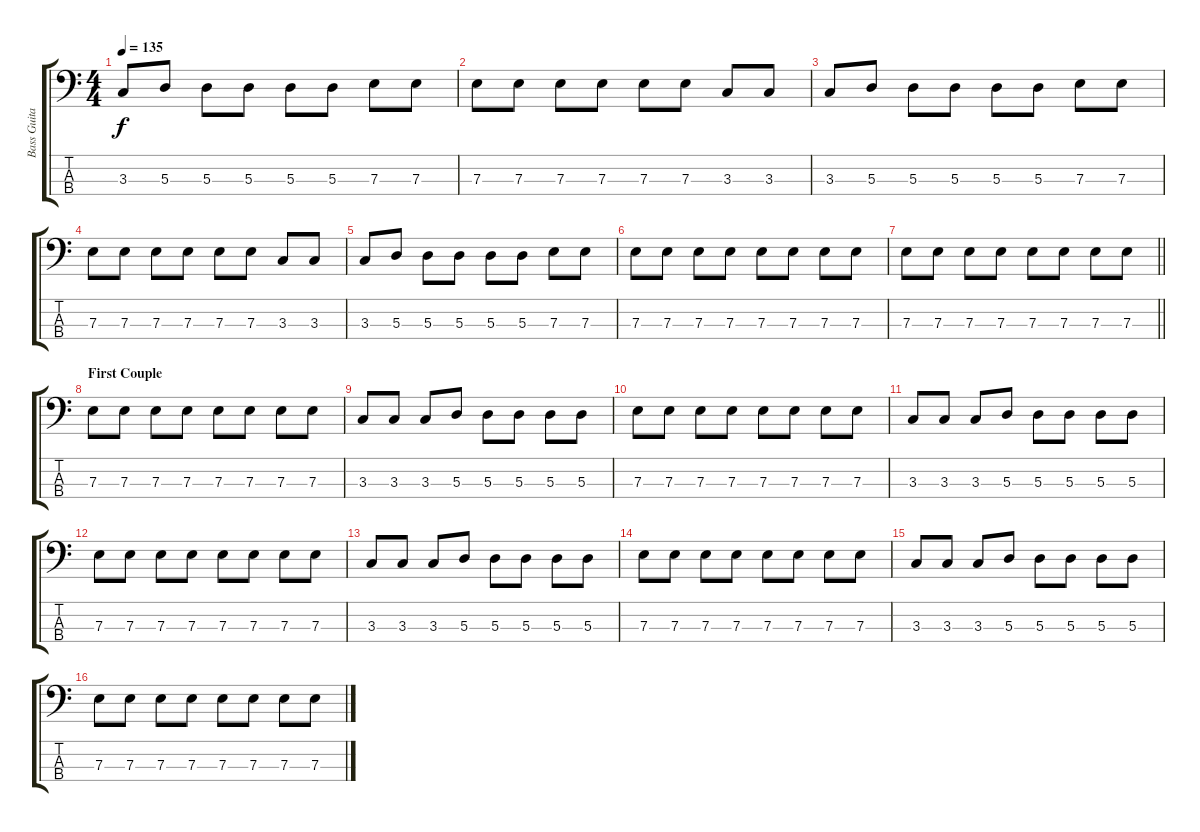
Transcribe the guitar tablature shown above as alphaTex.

\track ("Bass Guitar" "Bass Guita") {instrument electricbassfinger}
\staff {score tabs}
\tuning (G2 D2 A1 E1) {hide}
\ts (4 4)
\tempo 135
\clef f4
\ks c
3.3.8{dy f} 5.3.8 5.3.8 5.3.8 5.3.8 5.3.8 7.3.8 7.3.8 |
7.3.8 7.3.8 7.3.8 7.3.8 7.3.8 7.3.8 3.3.8 3.3.8 |
3.3.8 5.3.8 5.3.8 5.3.8 5.3.8 5.3.8 7.3.8 7.3.8 |
7.3.8 7.3.8 7.3.8 7.3.8 7.3.8 7.3.8 3.3.8 3.3.8 |
3.3.8 5.3.8 5.3.8 5.3.8 5.3.8 5.3.8 7.3.8 7.3.8 |
7.3.8 7.3.8 7.3.8 7.3.8 7.3.8 7.3.8 7.3.8 7.3.8 |
\barLineRight lightlight
7.3.8 7.3.8 7.3.8 7.3.8 7.3.8 7.3.8 7.3.8 7.3.8 |
\section ("" "First Couple")
7.3.8 7.3.8 7.3.8 7.3.8 7.3.8 7.3.8 7.3.8 7.3.8 |
3.3.8 3.3.8 3.3.8 5.3.8 5.3.8 5.3.8 5.3.8 5.3.8 |
7.3.8 7.3.8 7.3.8 7.3.8 7.3.8 7.3.8 7.3.8 7.3.8 |
3.3.8 3.3.8 3.3.8 5.3.8 5.3.8 5.3.8 5.3.8 5.3.8 |
7.3.8 7.3.8 7.3.8 7.3.8 7.3.8 7.3.8 7.3.8 7.3.8 |
3.3.8 3.3.8 3.3.8 5.3.8 5.3.8 5.3.8 5.3.8 5.3.8 |
7.3.8 7.3.8 7.3.8 7.3.8 7.3.8 7.3.8 7.3.8 7.3.8 |
3.3.8 3.3.8 3.3.8 5.3.8 5.3.8 5.3.8 5.3.8 5.3.8 |
7.3.8 7.3.8 7.3.8 7.3.8 7.3.8 7.3.8 7.3.8 7.3.8
